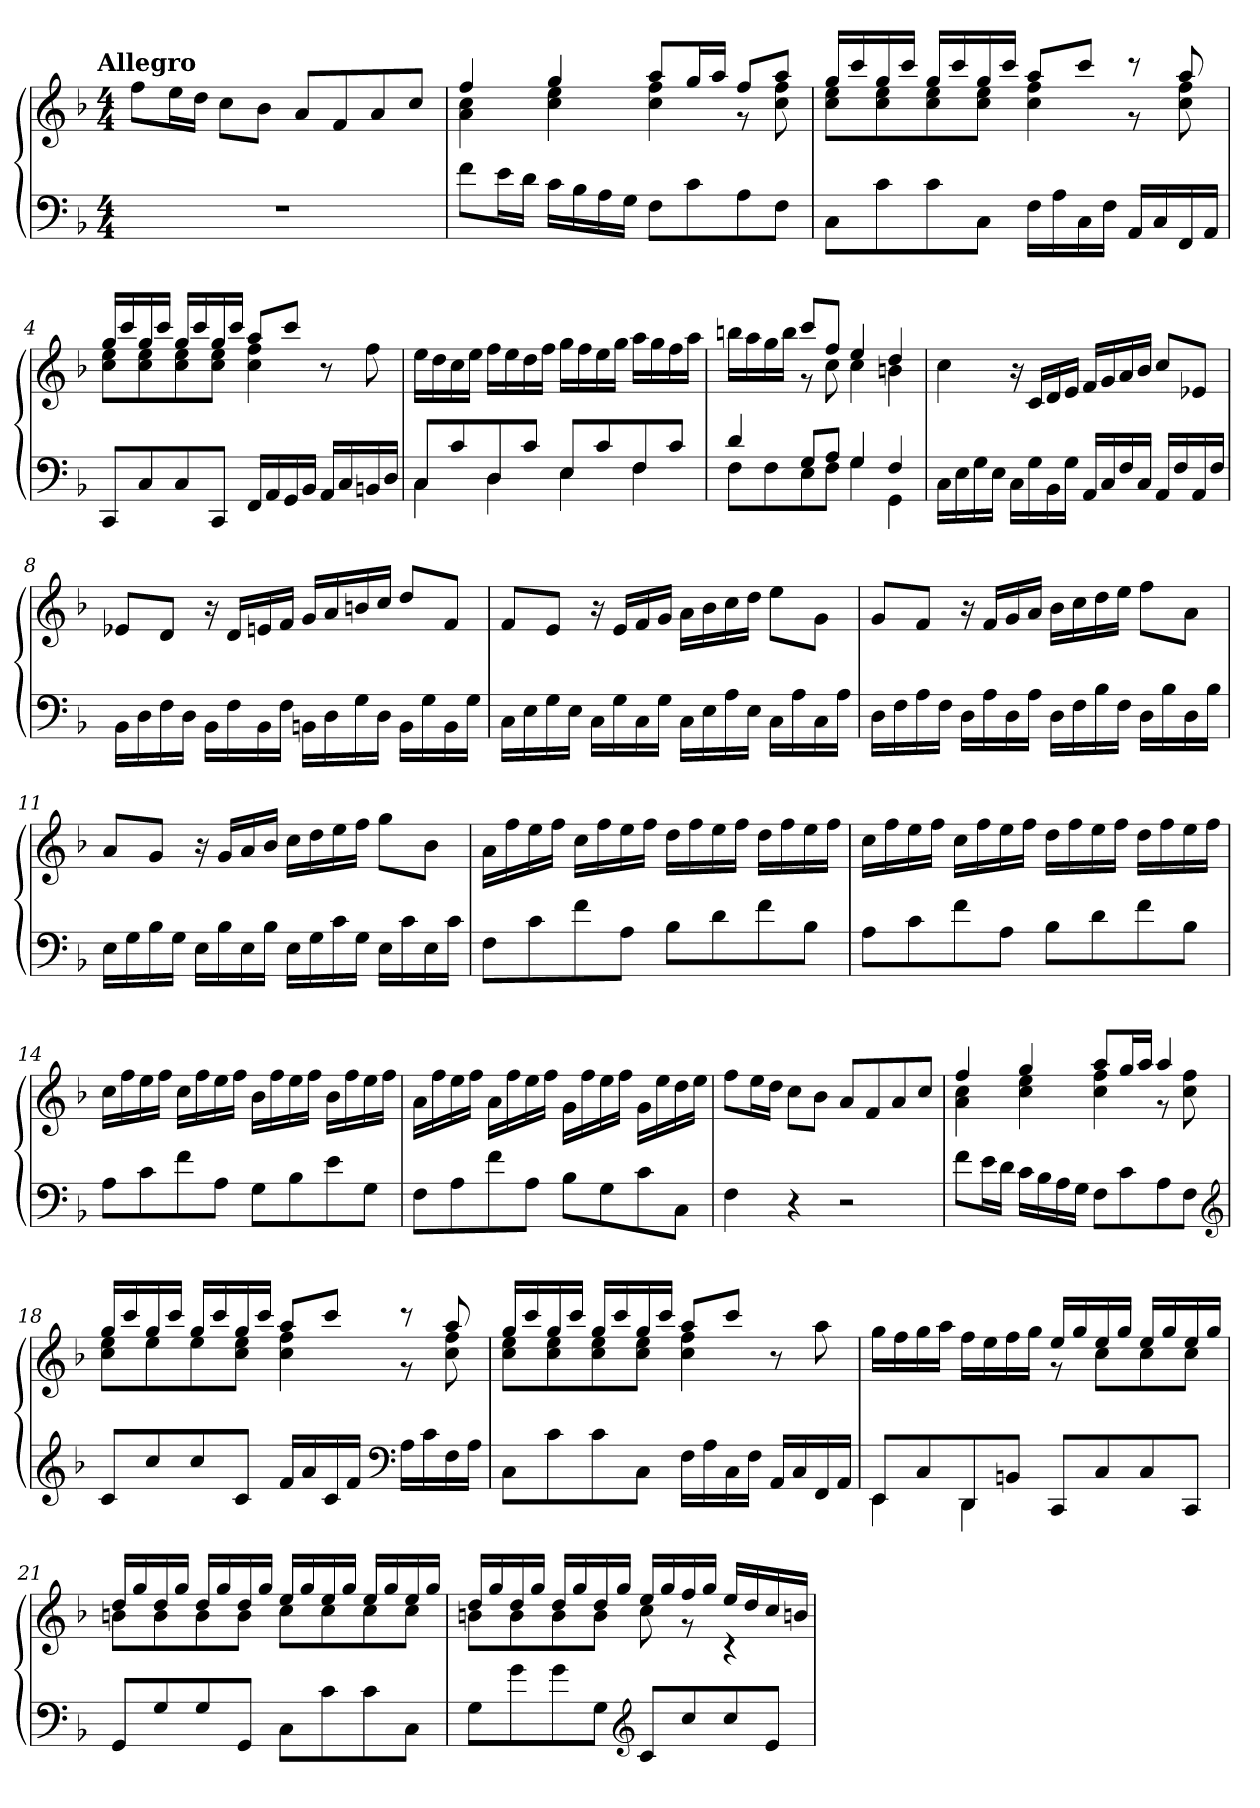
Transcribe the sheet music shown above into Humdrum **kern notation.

**kern	**kern
*part1	*part1
*staff2	*staff1
*clefF4	*clefG2
*k[b-]	*k[b-]
*F:	*F:
!!LO:TX:omd:t=Allegro
*M4/4	*M4/4
*MM120	*MM120
=1	=1
1r	8ff\L
.	16ee\L
.	16dd\JJ
.	8cc\L
.	8b-\J
.	8a/L
.	8f/
.	8a/
.	8cc/J
=2	=2
*	*^
8f\L	4ff/	4a\ 4cc\
16e\L	.	.
16d\JJ	.	.
16c\LL	4gg/	4cc\ 4ee\
16B-\	.	.
16A\	.	.
16G\JJ	.	.
8F\L	8aa/L	4cc\ 4ff\
8c\	16gg/L	.
.	16aa/JJ	.
8A\	8ff/L	8r
8F\J	8aa/J	8cc\ 8ff\
=3	=3	=3
8C\L	16gg/LL	8cc\ 8ee\L
.	16ccc/	.
8c\	16gg/	8cc\ 8ee\
.	16ccc/JJ	.
8c\	16gg/LL	8cc\ 8ee\
.	16ccc/	.
8C\J	16gg/	8cc\ 8ee\J
.	16ccc/JJ	.
16F\LL	8aa/L	4cc\ 4ff\
16A\	.	.
16C\	8ccc/J	.
16F\JJ	.	.
16AA/LL	8r	8r
16C/	.	.
16FF/	8aa/	8cc\ 8ff\
16AA/JJ	.	.
=4	=4	=4
8CC/L	16gg/LL	8cc\ 8ee\L
.	16ccc/	.
8C/	16gg/	8cc\ 8ee\
.	16ccc/JJ	.
8C/	16gg/LL	8cc\ 8ee\
.	16ccc/	.
8CC/J	16gg/	8cc\ 8ee\J
.	16ccc/JJ	.
16FF/LL	8aa/L	4cc\ 4ff\
16AA/	.	.
16GG/	8ccc/J	.
16BB-/JJ	.	.
16AA/LL	8r	4ryy
16C/	.	.
16BBn/	8ff\	.
16D/JJ	.	.
*	*v	*v
=5	=5
*^	*
8C/L	4C\	16ee\LL
.	.	16dd\
8c/	.	16cc\
.	.	16ee\JJ
8D/	4D\	16ff\LL
.	.	16ee\
8c/J	.	16dd\
.	.	16ff\JJ
8E/L	4E\	16gg\LL
.	.	16ff\
8c/	.	16ee\
.	.	16gg\JJ
8F/	4F\	16aa\LL
.	.	16gg\
8c/J	.	16ff\
.	.	16aa\JJ
=6	=6	=6
*	*	*^
4d/	8F\L	16bbn\LL	4ryy
.	.	16aa\	.
.	8F\	16gg\	.
.	.	16bb\JJ	.
8G/L	8E\	8ccc/L	8r
8A/J	8F\J	8ff/J	8cc\
4G/	4G\	4ee/	4cc\
4F/	4GG\	4dd/	4bn\
*v	*v	*	*
*	*v	*v
=7	=7
16C\LL	4cc\
16E\	.
16G\	.
16E\JJ	.
16C\LL	16r
16G\	16c/LL
16BB-\	16d/
16G\JJ	16e/JJ
16AA/LL	16f/LL
16C/	16g/
16F/	16a/
16C/JJ	16b-/JJ
16AA/LL	8cc/L
16F/	.
16AA/	8e-X/J
16F/JJ	.
=8	=8
16BB-\LL	8e-X/L
16D\	.
16F\	8d/J
16D\JJ	.
16BB-\LL	16r
16F\	16d/LL
16BB-\	16en/
16F\JJ	16f/JJ
16BBn\LL	16g/LL
16D\	16a/
16G\	16bn/
16D\JJ	16cc/JJ
16BB\LL	8dd/L
16G\	.
16BB\	8f/J
16G\JJ	.
=9	=9
16C\LL	8f/L
16E\	.
16G\	8e/J
16E\JJ	.
16C\LL	16r
16G\	16e/LL
16C\	16f/
16G\JJ	16g/JJ
16C\LL	16a\LL
16E\	16b-\
16A\	16cc\
16E\JJ	16dd\JJ
16C\LL	8ee\L
16A\	.
16C\	8g\J
16A\JJ	.
=10	=10
16D\LL	8g/L
16F\	.
16A\	8f/J
16F\JJ	.
16D\LL	16r
16A\	16f/LL
16D\	16g/
16A\JJ	16a/JJ
16D\LL	16b-\LL
16F\	16cc\
16B-\	16dd\
16F\JJ	16ee\JJ
16D\LL	8ff\L
16B-\	.
16D\	8a\J
16B-\JJ	.
=11	=11
16E\LL	8a/L
16G\	.
16B-\	8g/J
16G\JJ	.
16E\LL	16r
16B-\	16g/LL
16E\	16a/
16B-\JJ	16b-/JJ
16E\LL	16cc\LL
16G\	16dd\
16c\	16ee\
16G\JJ	16ff\JJ
16E\LL	8gg\L
16c\	.
16E\	8b-\J
16c\JJ	.
=12	=12
8F\L	16a\LL
.	16ff\
8c\	16ee\
.	16ff\JJ
8f\	16cc\LL
.	16ff\
8A\J	16ee\
.	16ff\JJ
8B-\L	16dd\LL
.	16ff\
8d\	16ee\
.	16ff\JJ
8f\	16dd\LL
.	16ff\
8B-\J	16ee\
.	16ff\JJ
=13	=13
8A\L	16cc\LL
.	16ff\
8c\	16ee\
.	16ff\JJ
8f\	16cc\LL
.	16ff\
8A\J	16ee\
.	16ff\JJ
8B-\L	16dd\LL
.	16ff\
8d\	16ee\
.	16ff\JJ
8f\	16dd\LL
.	16ff\
8B-\J	16ee\
.	16ff\JJ
=14	=14
8A\L	16cc\LL
.	16ff\
8c\	16ee\
.	16ff\JJ
8f\	16cc\LL
.	16ff\
8A\J	16ee\
.	16ff\JJ
8G\L	16b-\LL
.	16ff\
8B-\	16ee\
.	16ff\JJ
8e\	16b-\LL
.	16ff\
8G\J	16ee\
.	16ff\JJ
=15	=15
8F\L	16a\LL
.	16ff\
8A\	16ee\
.	16ff\JJ
8f\	16a\LL
.	16ff\
8A\J	16ee\
.	16ff\JJ
8B-\L	16g\LL
.	16ff\
8G\	16ee\
.	16ff\JJ
8c\	16g\LL
.	16ee\
8C\J	16dd\
.	16ee\JJ
=16	=16
4F\	8ff\L
.	16ee\L
.	16dd\JJ
4r	8cc\L
.	8b-\J
2r	8a/L
.	8f/
.	8a/
.	8cc/J
=17	=17
*	*^
8f\L	4ff/	4a\ 4cc\
16e\L	.	.
16d\JJ	.	.
16c\LL	4gg/	4cc\ 4ee\
16B-\	.	.
16A\	.	.
16G\JJ	.	.
8F\L	8aa/L	4cc\ 4ff\
8c\	16gg/L	.
.	16aa/JJ	.
8A\	4aa/	8r
8F\J	.	8cc\ 8ff\
*clefG2	*	*
=18	=18	=18
8c/L	16gg/LL	8cc\ 8ee\L
.	16ccc/	.
8cc/	16gg/	8ee\
.	16ccc/JJ	.
8cc/	16gg/LL	8ee\
.	16ccc/	.
8c/J	16gg/	8cc\ 8ee\J
.	16ccc/JJ	.
16f/LL	8aa/L	4cc\ 4ff\
16a/	.	.
16c/	8ccc/J	.
16f/JJ	.	.
*clefF4	*	*
16A\LL	8r	8r
16c\	.	.
16F\	8aa/	8cc\ 8ff\
16A\JJ	.	.
=19	=19	=19
8C\L	16gg/LL	8cc\ 8ee\L
.	16ccc/	.
8c\	16gg/	8cc\ 8ee\
.	16ccc/JJ	.
8c\	16gg/LL	8cc\ 8ee\
.	16ccc/	.
8C\J	16gg/	8cc\ 8ee\J
.	16ccc/JJ	.
16F\LL	8aa/L	4cc\ 4ff\
16A\	.	.
16C\	8ccc/J	.
16F\JJ	.	.
16AA/LL	8r	4ryy
16C/	.	.
16FF/	8aa\	.
16AA/JJ	.	.
=20	=20	=20
*^	*	*
8EE/L	4EE\	16gg\LL	2ryy
.	.	16ff\	.
8C/	.	16gg\	.
.	.	16aa\JJ	.
8DD/	4DD\	16ff\LL	.
.	.	16ee\	.
8BBn/J	.	16ff\	.
.	.	16gg\JJ	.
8CC/L	2ryy	16ee/LL	8r
.	.	16gg/	.
8C/	.	16ee/	8cc\L
.	.	16gg/JJ	.
8C/	.	16ee/LL	8cc\
.	.	16gg/	.
8CC/J	.	16ee/	8cc\J
.	.	16gg/JJ	.
*v	*v	*	*
=21	=21	=21
8GG/L	16dd/LL	8bn\L
.	16gg/	.
8G/	16dd/	8b\
.	16gg/JJ	.
8G/	16dd/LL	8b\
.	16gg/	.
8GG/J	16dd/	8b\J
.	16gg/JJ	.
8C\L	16ee/LL	8cc\L
.	16gg/	.
8c\	16ee/	8cc\
.	16gg/JJ	.
8c\	16ee/LL	8cc\
.	16gg/	.
8C\J	16ee/	8cc\J
.	16gg/JJ	.
=22	=22	=22
8G\L	16dd/LL	8bn\L
.	16gg/	.
8g\	16dd/	8b\
.	16gg/JJ	.
8g\	16dd/LL	8b\
.	16gg/	.
8G\J	16dd/	8b\J
.	16gg/JJ	.
*clefG2	*	*
8c/L	16ee/LL	8cc\
.	16gg/	.
8cc/	16ff/	8r
.	16gg/JJ	.
8cc/	16ee/LL	4r
.	16dd/	.
8e/J	16cc/	.
.	16bn/JJ	.
*	*v	*v
=	=
*-	*-
